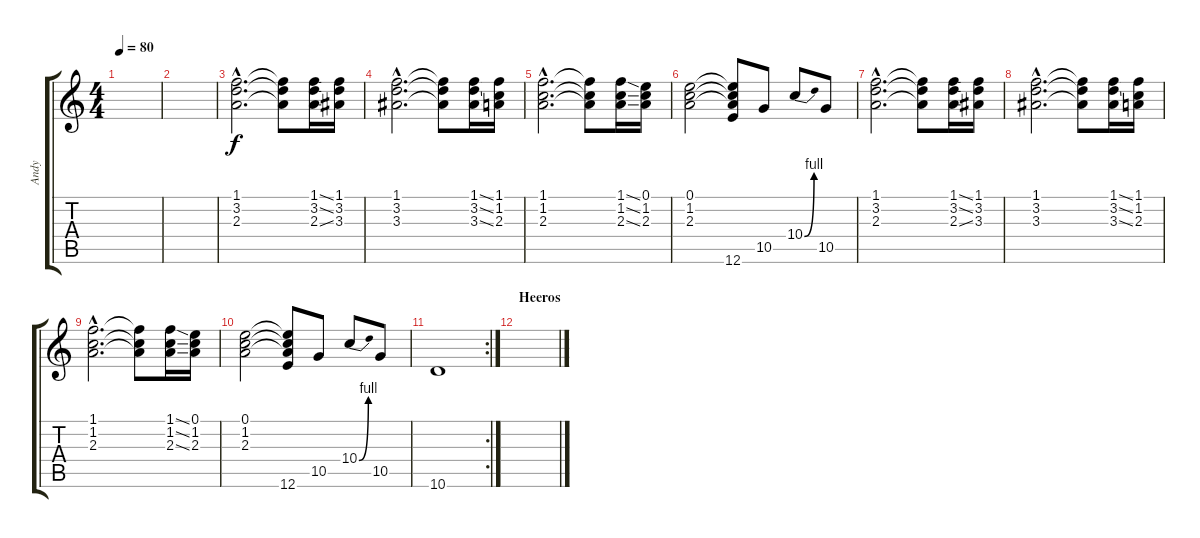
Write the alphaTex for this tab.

\track ("Andy" "Andy") {instrument distortionguitar}
\staff {score tabs}
\tuning (E4 B3 G3 D3 A2 E2) {hide}
\ts (4 4)
\tempo 80
\clef g2
\ks c
|
|
(1.1{hac} 3.2{hac} 2.3{hac}).2{d} (1.1{t} 3.2{t} 2.3{t}).8 (1.1{ss} 3.2{ss} 2.3{ss}).16 (1.1 3.2 3.3).16 |
(1.1{hac} 3.2{hac} 3.3{hac}).2{d} (1.1{t} 3.2{t} 3.3{t}).8 (1.1{ss} 3.2{ss} 3.3{ss}).16 (1.1 1.2 2.3).16 |
(1.1{hac} 1.2{hac} 2.3{hac}).2{d} (1.1{t} 1.2{t} 2.3{t}).8 (1.1{ss} 1.2{ss} 2.3{ss}).16 (0.1 1.2 2.3).16 |
(0.1 1.2 2.3).2 (0.1{t} 1.2{t} 2.3{t} 12.6).8 10.5.8 10.4{be (bend 0 0 60 4)}.8 10.5.8 |
(1.1{hac} 3.2{hac} 2.3{hac}).2{d} (1.1{t} 3.2{t} 2.3{t}).8 (1.1{ss} 3.2{ss} 2.3{ss}).16 (1.1 3.2 3.3).16 |
(1.1{hac} 3.2{hac} 3.3{hac}).2{d} (1.1{t} 3.2{t} 3.3{t}).8 (1.1{ss} 3.2{ss} 3.3{ss}).16 (1.1 1.2 2.3).16 |
(1.1{hac} 1.2{hac} 2.3{hac}).2{d} (1.1{t} 1.2{t} 2.3{t}).8 (1.1{ss} 1.2{ss} 2.3{ss}).16 (0.1 1.2 2.3).16 |
(0.1 1.2 2.3).2 (0.1{t} 1.2{t} 2.3{t} 12.6).8 10.5.8 10.4{be (bend 0 0 60 4)}.8 10.5.8 |
\rc 2
10.6.1 |
\section ("" "Heeros")
